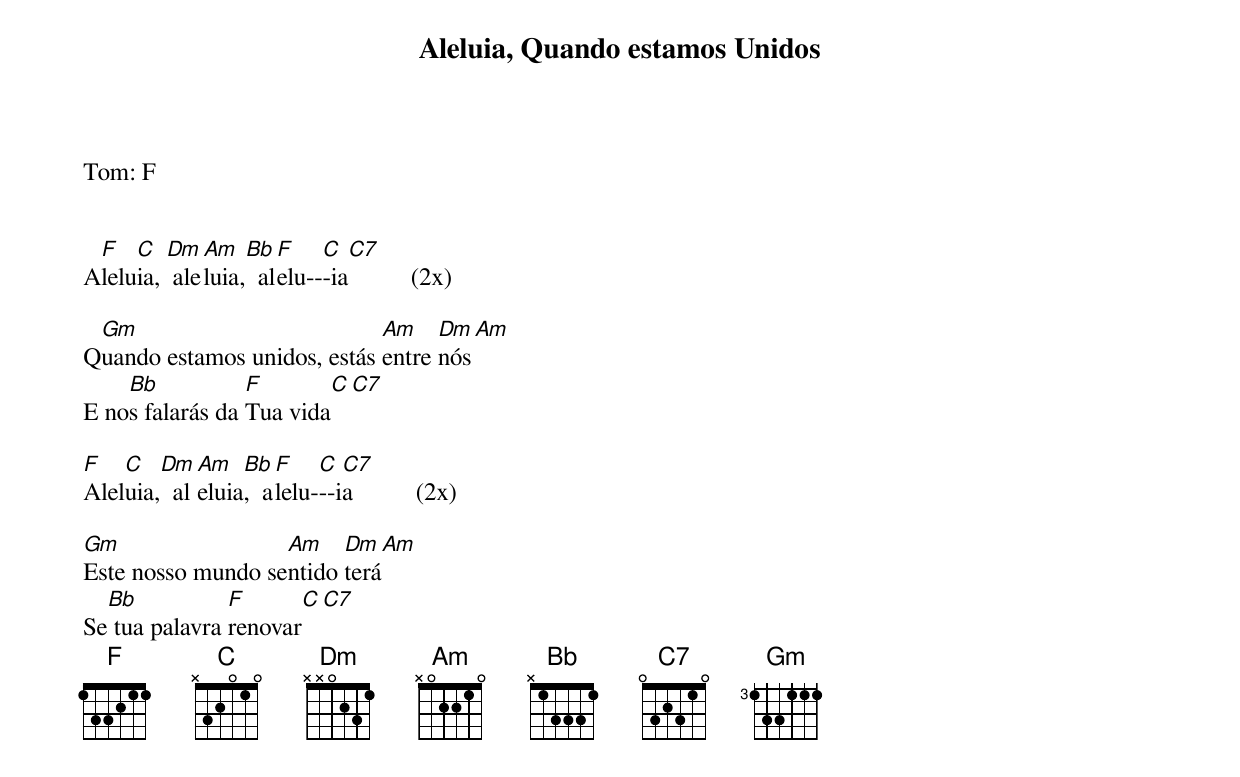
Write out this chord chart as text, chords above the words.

Aleluia, Quando estamos Unidos
Tom: F


 F   C   Dm  Am   Bb  F    C  C7
Aleluia,  aleluia,  alelu---ia          (2x)

 Gm                          Am    Dm            Am
Quando estamos unidos, estás entre nós
    Bb           F                C    C7
E nos falarás da Tua vida

F   C   Dm  Am   Bb  F    C  C7
Aleluia,  aleluia,  alelu---ia          (2x)

Gm                 Am    Dm         Am
Este nosso mundo sentido terá
  Bb           F                 C    C7
Se tua palavra renovar
